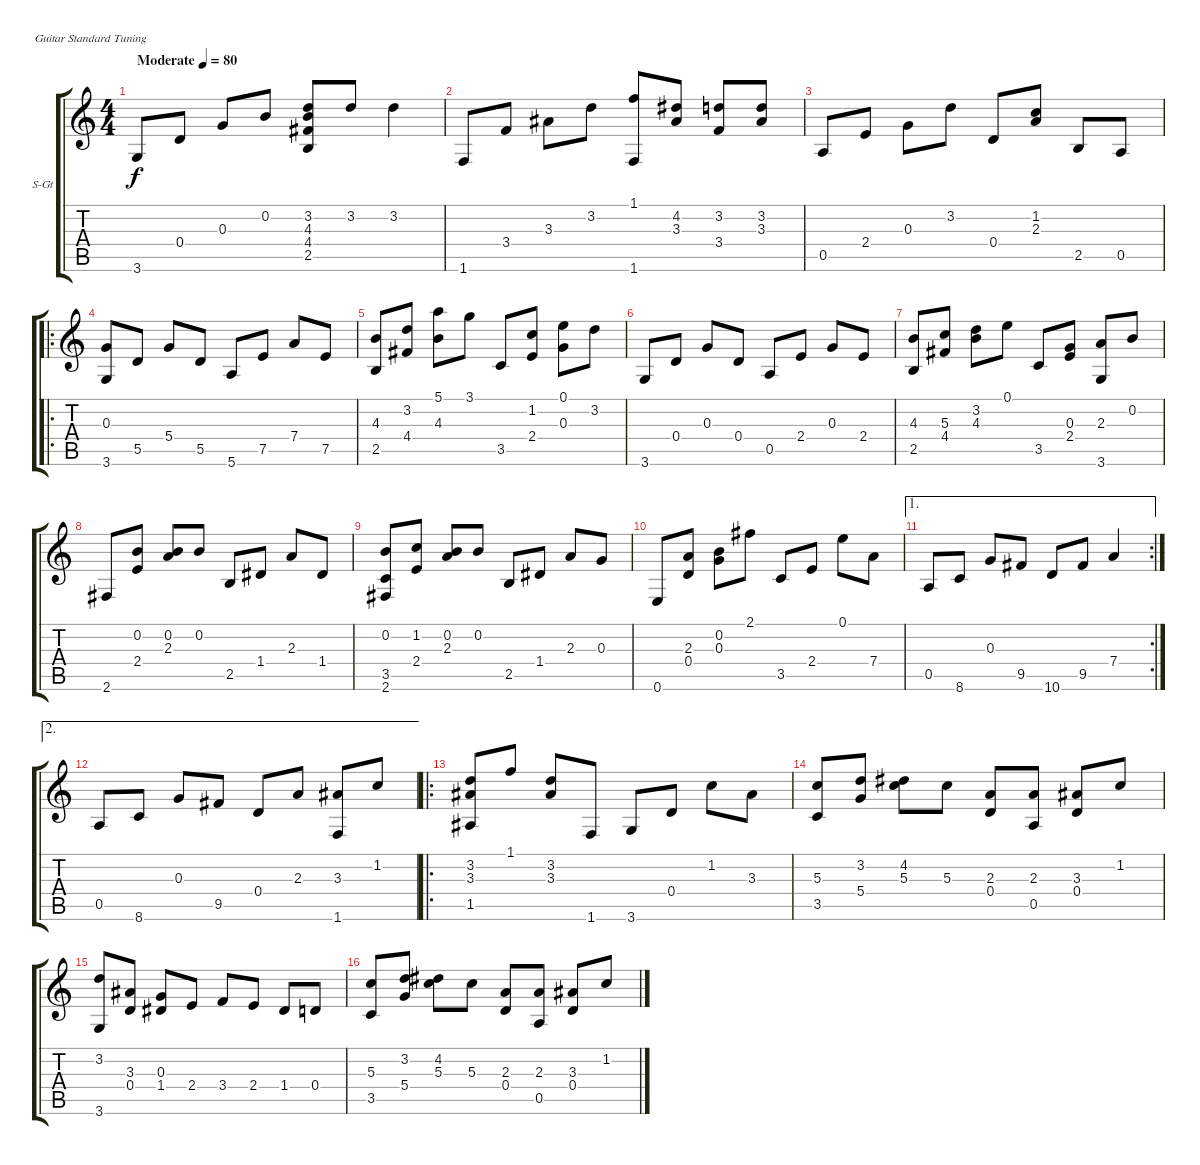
\bracketExtendMode groupsimilarinstruments
\firstSystemTrackNameOrientation horizontal
\otherSystemsTrackNameOrientation horizontal
\track ("Track 1" "S-Gt") {instrument acousticguitarsteel}
\staff {score tabs}
\tuning (E4 B3 G3 D3 A2 E2)
\ts (4 4)
\beaming (8 2 2 2 2)
\tempo (80 "Moderate")
\clef g2
\ks c
3.6.8{dy f instrument acousticguitarsteel} 0.4.8 0.3.8 0.2.8 (3.2 4.3 4.4 2.5).8 3.2.8 3.2.4 |
1.6.8 3.4.8 3.3.8 3.2.8 (1.1 1.6).8 (4.2 3.3).8 (3.2 3.4).8 (3.2 3.3).8 |
0.5.8 2.4.8 0.3.8 3.2.8 0.4.8 (1.2 2.3).8 2.5.8 0.5.8 |
\ro
(0.3 3.6).8 5.5.8 5.4.8 5.5.8 5.6.8 7.5.8 7.4.8 7.5.8 |
(4.3 2.5).8 (3.2 4.4).8 (5.1 4.3).8 3.1.8 3.5.8 (1.2 2.4).8 (0.1 0.3).8 3.2.8 |
3.6.8 0.4.8 0.3.8 0.4.8 0.5.8 2.4.8 0.3.8 2.4.8 |
(4.3 2.5).8 (5.3 4.4).8 (3.2 4.3).8 0.1.8 3.5.8 (0.3 2.4).8 (2.3 3.6).8 0.2.8 |
2.6.8 (0.2 2.4).8 (0.2 2.3).8 0.2.8 2.5.8 1.4.8 2.3.8 1.4.8 |
(0.2 3.5 2.6).8 (1.2 2.4).8 (0.2 2.3).8 0.2.8 2.5.8 1.4.8 2.3.8 0.3.8 |
0.6.8 (2.3 0.4).8 (0.2 0.3).8 2.1.8 3.5.8 2.4.8 0.1.8 7.4.8 |
\ae 1
\rc 2
0.5.8 8.6.8 0.3.8 9.5.8 10.6.8 9.5.8 7.4.4 |
\ae 2
0.5.8 8.6.8 0.3.8 9.5.8 0.4.8 2.3.8 (3.3 1.6).8 1.2.8 |
\ro
(3.2 3.3 1.5).8 1.1.8 (3.2 3.3).8 1.6.8 3.6.8 0.4.8 1.2.8 3.3.8 |
(5.3 3.5).8 (3.2 5.4).8 (4.2 5.3).8 5.3.8 (2.3 0.4).8 (2.3 0.5).8 (3.3 0.4).8 1.2.8 |
(3.2 3.6).8 (3.3 0.4).8 (0.3 1.4).8 2.4.8 3.4.8 2.4.8 1.4.8 0.4.8 |
(5.3 3.5).8 (3.2 5.4).8 (4.2 5.3).8 5.3.8 (2.3 0.4).8 (2.3 0.5).8 (3.3 0.4).8 1.2.8
